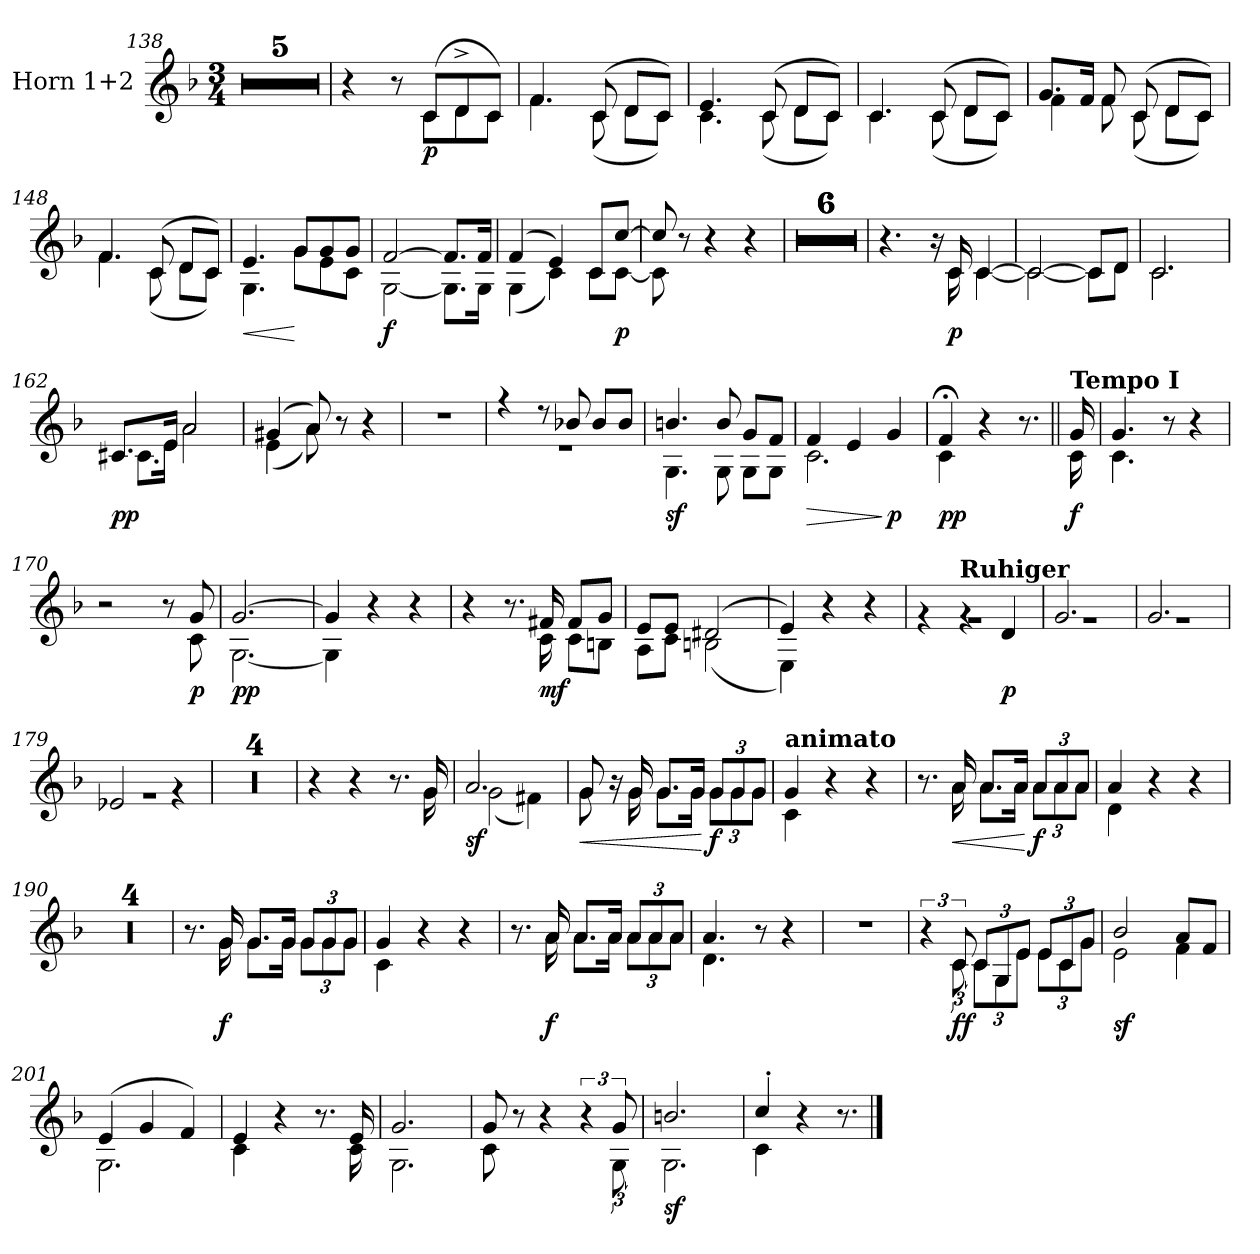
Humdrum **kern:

**kern	**dynam
*part1	*part1
*staff1	*staff1
*I"Horn 1+2	*
*I'Hn	*
*clefG2	*
*ITrd5c9	*
*k[b-e-a-d-]	*
*M3/4	*
=138	=138
2.r	.
=139	=139
2.r	.
=140	=140
2.r	.
=141	=141
2.r	.
=142	=142
2.r	.
=143	=143
*^	*
4r	4ryy	.
8r	8ryy	.
!	!	!LO:DY:b
(8E-/L	8E-\L	p
8F^/	8F\	.
8E-/J)	8E-\J	.
=144	=144	=144
4.A-/	4.A-\	.
(8E-/	(8E-\	.
8F/L	8F\L	.
8E-/J)	8E-\J)	.
=145	=145	=145
4.G/	4.E-\	.
(8E-/	(8E-\	.
8F/L	8F\L	.
8E-/J)	8E-\J)	.
=146	=146	=146
4.E-/	4.E-\	.
(8E-/	(8E-\	.
8F/L	8F\L	.
8E-/J)	8E-\J)	.
=147	=147	=147
8.B-/L	4A-\	.
16A-/Jk	.	.
8A-/	8A-\	.
(8E-/	(8E-\	.
8F/L	8F\L	.
8E-/J)	8E-\J)	.
!!LO:LB:g=z	!!
=148	=148	=148
4.A-/	4.A-\	.
(8E-/	(8E-\	.
8F/L	8F\L	.
8E-/J)	8E-\J)	.
=149	=149	=149
!	!	!LO:HP:b
4.G/	4.BB-\	<
8B-/L	8B-\L	[
8B-/	8G\	.
8B-/J	8E-\J	.
=150	=150	=150
!	!	!LO:DY:b
[2A-/	[2BB-\	f
8.A-/L]	8.BB-\L]	.
16A-/Jk	16BB-\Jk	.
=151	=151	=151
(4A-/	(4BB-\	.
4G/)	4E-\)	.
8E-/L	8E-\L	.
!	!	!LO:DY:b
[8e-/J	[8E-\J	p
=152	=152	=152
8e-/]	8E-\]	.
8r	8ryy	.
4r	4ryy	.
4r	4ryy	.
=153	=153	=153
2.r	2.ryy	.
*v	*v	*
=154	=154
2.r	.
=155	=155
2.r	.
=156	=156
2.r	.
=157	=157
2.r	.
=158	=158
2.r	.
!!LO:PB:g=z
=159	=159
*^	*
4.r	4.ryy	.
16r	16ryy	.
!	!	!LO:DY:b
16E-/	16E-\	p
[4E-/	[4E-\	.
=160	=160	=160
2E-/_	2E-\_	.
8E-/L]	8E-\L]	.
8F/J	8F\J	.
=161	=161	=161
2.E-/	2.E-\	.
=162	=162	=162
!	!	!LO:DY:b
8.En/L	8.E\L	pp
16G/Jk	16G\Jk	.
2c/	2c\	.
=163	=163	=163
(4Bn/	(4G\	.
8c/)	8c\)	.
8r	8ryy	.
4r	4ryy	.
*v	*v	*
=164	=164
2.r	.
=165	=165
*^	*
4r	2.r	.
8r	.	.
8d-X/	.	.
8d-/L	.	.
8d-/J	.	.
!!LO:LB:g=z	!!
=166	=166	=166
!	!	!LO:DY:b
4.dn/	4.BB-\	sf
8d/	8BB-\	.
8B-/L	8BB-\L	.
8A-/J	8BB-\J	.
=167	=167	=167
!	!	!LO:HP:b
4A-/	2.E-\	>
4G/	.	.
!	!	!LO:DY:n=1:b
4B-/	.	] p
=168	=168	=168
!	!	!LO:DY:b
4A-;</	4E-\	pp
4r	4ryy	.
8.r	8.ryy	.
=168X5||	=168X5||	=168X5||
!LO:TX:a:B:t=Tempo I	!	!
!	!	!LO:DY:b
16B-/	16E-\	f
=169	=169	=169
4.B-/	4.E-\	.
8r	8ryy	.
4r	4ryy	.
=170	=170	=170
2r	2ryy	.
8r	8ryy	.
!	!	!LO:DY:b
8B-/	8E-\	p
=171	=171	=171
!	!	!LO:DY:b
[2.B-/	[2.BB-\	pp
=172	=172	=172
4B-/]	4BB-\]	.
4r	4ryy	.
4r	4ryy	.
!!LO:LB:g=z	!!
=173	=173	=173
4r	4ryy	.
8.r	8.ryy	.
!	!	!LO:DY:b
16An/	16E-\	mf
8A/L	8E-\L	.
8B-/J	8Dn\J	.
=174	=174	=174
8G/L	8C\L	.
8G/J	8E-\J	.
(2F#X/	(2Dn\	.
=175	=175	=175
4G/)	4GG\)	.
4r	4ryy	.
4r	4ryy	.
=176	=176	=176
4rg	2.rg	.
!LO:TX:a:B:t=Ruhiger	!	!
4rg	.	.
!	!	!LO:DY:b
4F/	.	p
=177	=177	=177
2.B-/	2.rg	.
=178	=178	=178
2.B-/	2.rg	.
=179	=179	=179
2G-X/	2.rg	.
4rg	.	.
*v	*v	*
=180	=180
2.r	.
=181	=181
2.r	.
=182	=182
2.r	.
=183	=183
2.r	.
!!LO:LB:g=z
=184	=184
*^	*
4r	4ryy	.
4r	4ryy	.
8.r	8.ryy	.
16B-/	16B-\	.
=185	=185	=185
!	!	!LO:DY:b
2.c/	(2B-\	sf
.	4An\)	.
=186	=186	=186
!	!	!LO:HP:b
8B-/	8B-\	<
16r	16ryy	.
16B-/	16B-\	.
8.B-/L	8.B-\L	.
16B-/Jk	16B-\Jk	.
!	!	!LO:DY:n=1:b
12B-/L	12B-\L	[ f
12B-/	12B-\	.
12B-/J	12B-\J	.
=187	=187	=187
!LO:TX:a:B:t=animato	!	!
4B-/	4E-\	.
4r	4ryy	.
4r	4ryy	.
=188	=188	=188
8.r	8.ryy	.
!	!	!LO:HP:b
16c/	16c\	<
8.c/L	8.c\L	.
16c/Jk	16c\Jk	.
!	!	!LO:DY:n=1:b
12c/L	12c\L	[ f
12c/	12c\	.
12c/J	12c\J	.
=189	=189	=189
4c/	4F\	.
4r	4ryy	.
4r	4ryy	.
*v	*v	*
=190	=190
2.r	.
=191	=191
2.r	.
=192	=192
2.r	.
=193	=193
2.r	.
!!LO:LB:g=z
=194	=194
*^	*
8.r	8.ryy	.
!	!	!LO:DY:b
16B-/	16B-\	f
8.B-/L	8.B-\L	.
16B-/Jk	16B-\Jk	.
12B-/L	12B-\L	.
12B-/	12B-\	.
12B-/J	12B-\J	.
=195	=195	=195
4B-/	4E-\	.
4r	4ryy	.
4r	4ryy	.
=196	=196	=196
8.r	8.ryy	.
!	!	!LO:DY:b
16c/	16c\	f
8.c/L	8.c\L	.
16c/Jk	16c\Jk	.
12c/L	12c\L	.
12c/	12c\	.
12c/J	12c\J	.
=197	=197	=197
4.c/	4.F\	.
8r	8ryy	.
4r	4ryy	.
*v	*v	*
=198	=198
2.r	.
=199	=199
*^	*
6r	6ryy	.
!	!	!LO:DY:b
12E-/	12E-\	ff
12E-/L	12E-\L	.
12BB-/	12BB-\	.
12G/J	12G\J	.
12G/L	12G\L	.
12E-/	12E-\	.
12B-/J	12B-\J	.
!!LO:LB:g=z	!!
=200	=200	=200
!	!	!LO:DY:b
2d-/	2G\	sf
8c/L	4A-\	.
8A-/J	.	.
=201	=201	=201
(4G/	2.BB-\	.
4B-/	.	.
4A-/)	.	.
=202	=202	=202
4G/	4E-\	.
4r	4ryy	.
8.r	8.ryy	.
16G/	16E-\	.
=203	=203	=203
2.B-/	2.BB-\	.
=204	=204	=204
8B-/	8E-\	.
8r	8ryy	.
4r	4ryy	.
6r	6ryy	.
12B-/	12BB-\	.
=205	=205	=205
!	!	!LO:DY:b
2.dn/	2.BB-\	sf
=206	=206	=206
4e-'/	4E-\	.
4r	4ryy	.
8.r	8.ryy	.
*v	*v	*
==	==
*-	*-
